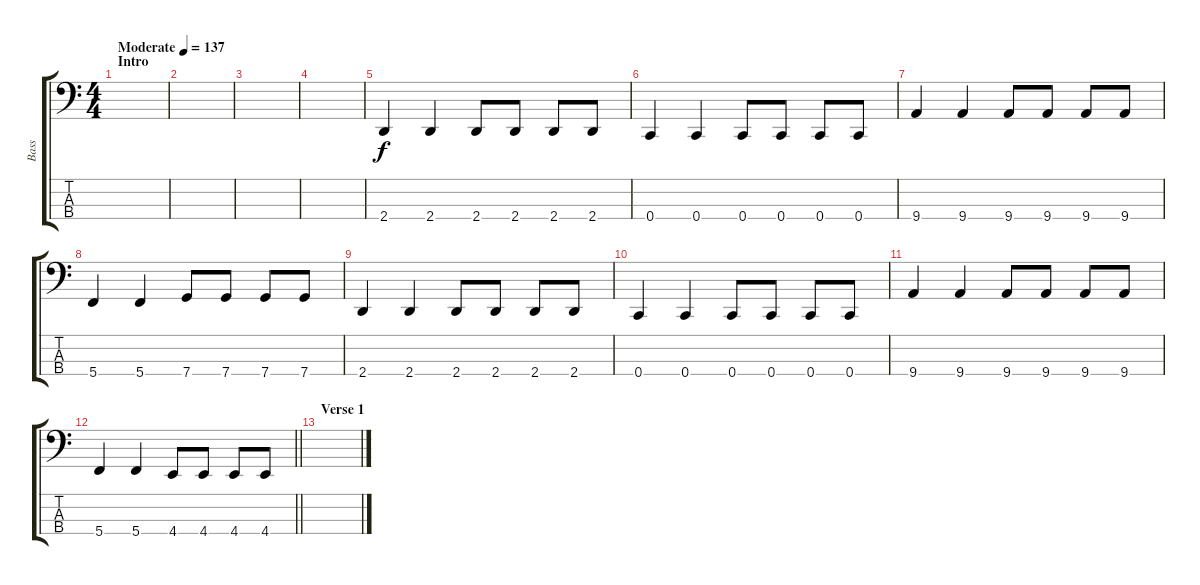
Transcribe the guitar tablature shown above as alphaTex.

\track ("Bass" "Bass") {instrument electricbassfinger}
\staff {score tabs}
\tuning (F2 C2 G1 C1) {hide}
\ts (4 4)
\section ("" "Intro")
\tempo (137 "Moderate")
\clef f4
\ks c
|
|
|
|
2.4.4 2.4.4 2.4.8 2.4.8 2.4.8 2.4.8 |
0.4.4 0.4.4 0.4.8 0.4.8 0.4.8 0.4.8 |
9.4.4 9.4.4 9.4.8 9.4.8 9.4.8 9.4.8 |
5.4.4 5.4.4 7.4.8 7.4.8 7.4.8 7.4.8 |
2.4.4 2.4.4 2.4.8 2.4.8 2.4.8 2.4.8 |
0.4.4 0.4.4 0.4.8 0.4.8 0.4.8 0.4.8 |
9.4.4 9.4.4 9.4.8 9.4.8 9.4.8 9.4.8 |
\barLineRight lightlight
5.4.4 5.4.4 4.4.8 4.4.8 4.4.8 4.4.8 |
\section ("" "Verse 1")
